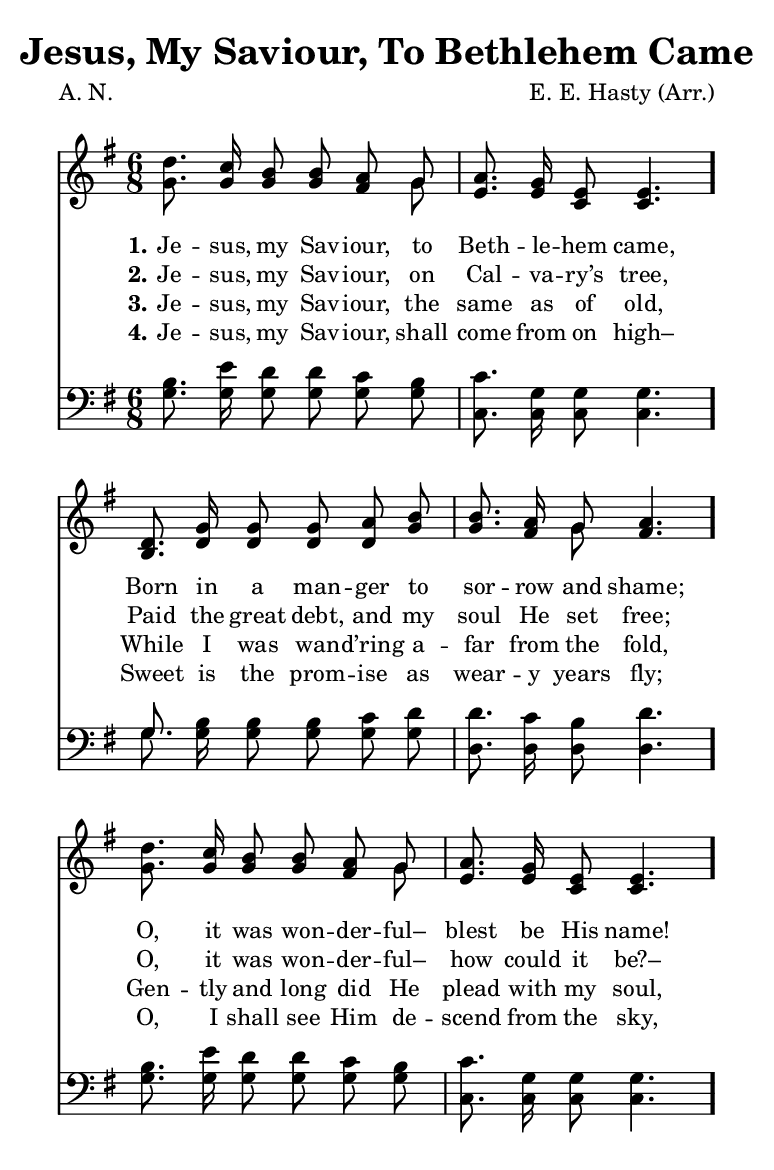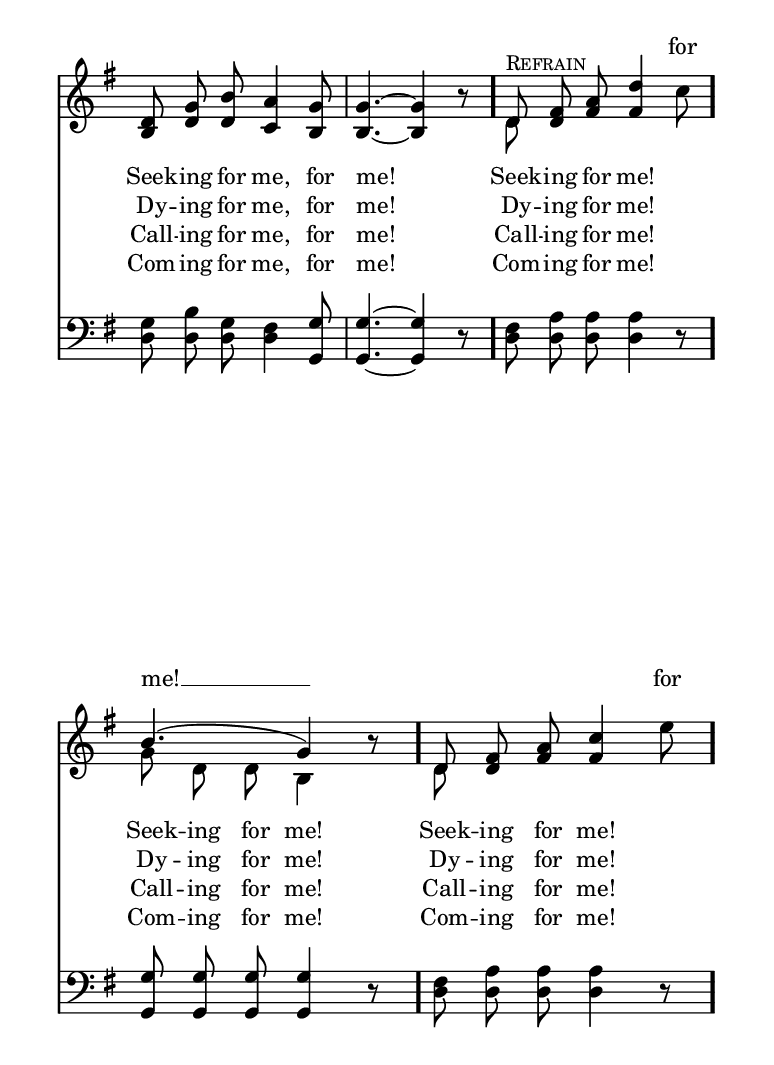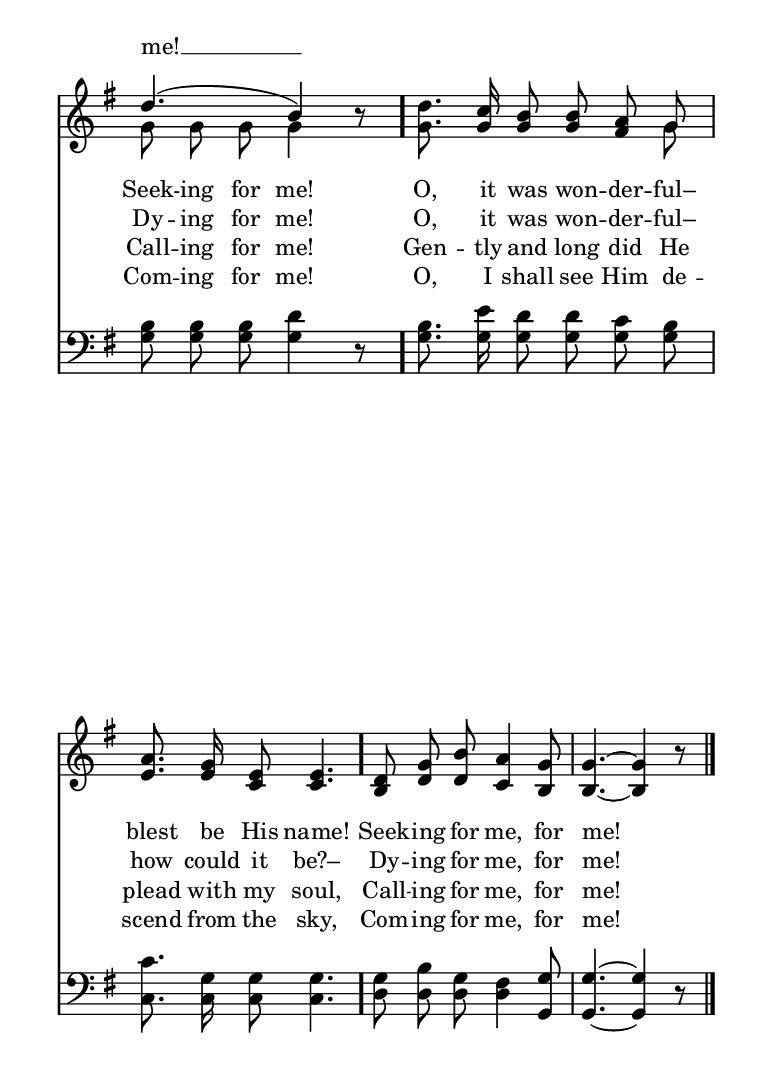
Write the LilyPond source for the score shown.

\include "common/global.ily"
\paper {
  \include "common/paper.ily"
  ragged-last-bottom = ##t
  systems-per-page = #(cond (is-eogsized 4) (#t #f))
  system-count = #(cond (is-eogsized 5) (#t #f))
  page-count = #(cond (is-eogsized 2) (#t #f))
}

\header{
  hymnnumber = "344"
  title = "Jesus, My Saviour, To Bethlehem Came"
  tunename = ""
  meter = ""
  poet = "A. N."
  composer = "E. E. Hasty (Arr.)"
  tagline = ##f
}

global = {
  \include "common/overrides.ily"
  \override Staff.TimeSignature.style = #'numbered
  \time 6/8
  \override Score.MetronomeMark.transparent = ##t % hide all fermata changes too
  \tempo 4=80
  \key g \major
  \autoBeamOff
}

patternA = { c8. c16 c8 c c c | c8. c16 c8 c4. }
patternB = { c8 c c c4 c8 | c4. ~ c4 c8 }

notesSoprano = {
\global
\relative c'' {

  \changePitch \patternA { d c b b a g | a g e e }
  \changePitch \patternA { d g g g a b | b a g a }
  \changePitch \patternA { d c b b a g | a g e e }
  \changePitch \patternB { d g b a g | g g r }

  d8^\markup { \small \caps "Refrain" } fis a d4 c8 | b4.( g4) r8 |
  d8 fis a c4 e8 | d4.( b4) r8 |
  \changePitch \patternA { d c b b a g | a g e e }
  \changePitch \patternB { d g b a g | g g r }

  \bar "|."

}
}

notesAlto = {
\global
\relative e' {

  \changePitch \patternA { g g g g fis g | e e c c }
  \changePitch \patternA { b d d d d g | g fis g fis }
  \changePitch \patternA { g g g g fis g | e e c c }
  \changePitch \patternB { b d d c b | b b r }

  d8 d fis fis4 r8 | g8 d d b4 r8 |
  d8 d fis fis4 r8 | g8 g g g4 r8 |
  \changePitch \patternA { g g g g fis g | e e c c }
  \changePitch \patternB { b d d c b | b b r }

}
}

notesTenor = {
\global
\relative a {

  \changePitch \patternA { b e d d c b | c g g g }
  \changePitch \patternA { g b b b c d | d c b d }
  \changePitch \patternA { b e d d c b | c g g g }
  \changePitch \patternB { g b g fis g | g g r }

  fis8 a a a4 r8 | g8 g g g4 r8 |
  fis8 a a a4 r8 | b8 b b d4 r8
  \changePitch \patternA { b e d d c b | c g g g }
  \changePitch \patternB { g b g fis g | g g r }

}
}

notesBass = {
\global
\relative f {

  \changePitch \patternA { g g g g g g | c, c c c }
  \changePitch \patternA { g' g g g g g | d d d d }
  \changePitch \patternA { g g g g g g | c, c c c }
  \changePitch \patternB { d d d d g, | g g r }

  d'8 d d d4 r8 | g,8 g g g4 r8 |
  d'8 d d d4 r8 | g8 g g g4 r8 |
  \changePitch \patternA { g g g g g g | c, c c c }
  \changePitch \patternB { d d d d g, | g g r }

}
}

wordsA = \lyricmode {
\set stanza = "1."

Je -- sus, my Sav -- iour, to Beth -- le -- hem came, \bar "."
Born in a man -- ger to sor -- row and shame; \bar "."
O, it was won -- der -- ful– blest be His name! \bar "."
Seek -- ing for me, for me! \bar "."
%{HIDE>%} Seek -- ing for me! %{<HIDE%} \bar "."
%{HIDE>%} Seek -- ing for me! %{<HIDE%} \bar "." \eogbreak
%{HIDE>%} Seek -- ing for me! %{<HIDE%} \bar "."
%{HIDE>%} Seek -- ing for me! %{<HIDE%} \bar "."
%{HIDE>%} O, it was won -- der -- ful– blest be His name! %{<HIDE%} \bar "."
%{HIDE>%} Seek -- ing for me, for me! %{<HIDE%} \bar "."

}

wordsB = \lyricmode {
\set stanza = "2."

Je -- sus, my Sav -- iour, on Cal -- va -- ry’s tree,
Paid the great debt, and my soul He set free;
O, it was won -- der -- ful– how could it be?–
Dy -- ing for me, for me!
%{HIDE>%} Dy -- ing for me! %{<HIDE%}
%{HIDE>%} Dy -- ing for me! %{<HIDE%}
%{HIDE>%} Dy -- ing for me! %{<HIDE%}
%{HIDE>%} Dy -- ing for me! %{<HIDE%}
%{HIDE>%} O, it was won -- der -- ful– how could it be?– %{<HIDE%}
%{HIDE>%} Dy -- ing for me, for me! %{<HIDE%}

}

wordsC = \lyricmode {
\set stanza = "3."

Je -- sus, my Sav -- iour, the same as of old,
While I was wan -- d’ring a -- far from the fold,
Gen -- tly and long did He plead with my soul, % original has "Gent -- ly"
Call -- ing for me, for me!
%{HIDE>%} Call -- ing for me! %{<HIDE%}
%{HIDE>%} Call -- ing for me! %{<HIDE%}
%{HIDE>%} Call -- ing for me! %{<HIDE%}
%{HIDE>%} Call -- ing for me! %{<HIDE%}
%{HIDE>%} Gen -- tly and long did He plead with my soul, %{<HIDE%}
%{HIDE>%} Call -- ing for me, for me! %{<HIDE%}

}

wordsD = \lyricmode {
\set stanza = "4."

Je -- sus, my Sav -- iour, shall come from on high–
Sweet is the prom -- ise as wear -- y years fly; % original has "pro -- mise" and "wea -- ry"
O, I shall see Him de -- scend from the sky,
Com -- ing for me, for me!
%{HIDE>%} Com -- ing for me! %{<HIDE%}
%{HIDE>%} Com -- ing for me! %{<HIDE%}
%{HIDE>%} Com -- ing for me! %{<HIDE%}
%{HIDE>%} Com -- ing for me! %{<HIDE%}
%{HIDE>%} O, I shall see Him de -- scend from the sky, %{<HIDE%}
%{HIDE>%} Com -- ing for me, for me! %{<HIDE%}

}

SopranoRefrainA = \lyricmode {

\repeat unfold 40 { \skip 4 }
for me! __ "" % TODO these empty quotes cause a lyric error but something is necessary to prevent a too-long underline
\repeat unfold 3 { \skip 4 }
for me! __

}

\score {
  \context ChoirStaff <<
    \context Staff = upper <<
      \set Staff.autoBeaming = ##f
      \set ChoirStaff.systemStartDelimiter = #'SystemStartBar
      \set ChoirStaff.printPartCombineTexts = ##f
      \partcombine #'(2 . 9) \notesSoprano \notesAlto
      \context NullVoice = sopranos { \voiceOne << \notesSoprano >> }
      \context NullVoice = altos { \voiceTwo << \notesAlto >> }
      \context Lyrics = one   \lyricsto altos \wordsA
      \context Lyrics = two   \lyricsto altos \wordsB
      \context Lyrics = three \lyricsto altos \wordsC
      \context Lyrics = four  \lyricsto altos \wordsD
    >>
    \new Lyrics \with { alignAboveContext = upper } \lyricsto sopranos \SopranoRefrainA
    \context Staff = men <<
      \set Staff.autoBeaming = ##f
      \clef bass
      \set ChoirStaff.printPartCombineTexts = ##f
      \partcombine #'(2 . 9) \notesTenor \notesBass
      \context NullVoice = tenors { \voiceOne << \notesTenor >> }
      \context NullVoice = basses { \voiceTwo << \notesBass >> }
    >>
  >>
  \layout {
    \include "common/layout.ily"
  }
  \midi{
    \include "common/midi.ily"
  }
}

\version "2.19.49"  % necessary for upgrading to future LilyPond versions.

% vi:set et ts=2 sw=2 ai nocindent syntax=lilypond:
